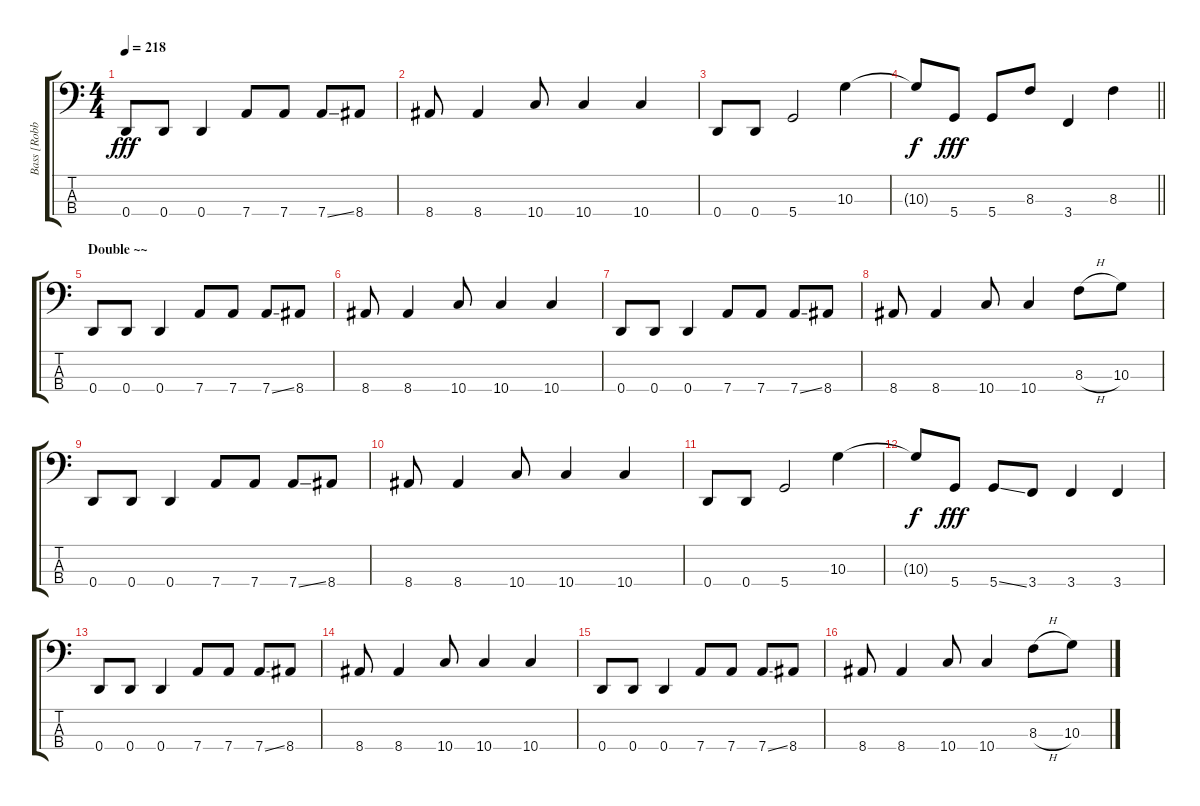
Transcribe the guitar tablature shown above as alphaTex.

\track ("Bass [Robbie Merrill]" "Bass [Robb") {instrument electricbassfinger}
\staff {score tabs}
\tuning (G2 D2 A1 D1) {hide}
\ts (4 4)
\tempo 218
\clef f4
\ks c
0.4.8{dy fff} 0.4.8 0.4.4 7.4.8 7.4.8 7.4{ss}.8 8.4.8 |
8.4.8 8.4.4 10.4.8 10.4.4 10.4.4 |
0.4.8 0.4.8 5.4.2 10.3.4 |
\barLineRight lightlight
10.3{t}.8{dy f} 5.4.8{dy fff} 5.4.8 8.3.8 3.4.4 8.3.4 |
\section ("" "Double ~~")
0.4.8 0.4.8 0.4.4 7.4.8 7.4.8 7.4{ss}.8 8.4.8 |
8.4.8 8.4.4 10.4.8 10.4.4 10.4.4 |
0.4.8 0.4.8 0.4.4 7.4.8 7.4.8 7.4{ss}.8 8.4.8 |
8.4.8 8.4.4 10.4.8 10.4.4 8.3{h}.8 10.3.8 |
0.4.8 0.4.8 0.4.4 7.4.8 7.4.8 7.4{ss}.8 8.4.8 |
8.4.8 8.4.4 10.4.8 10.4.4 10.4.4 |
0.4.8 0.4.8 5.4.2 10.3.4 |
10.3{t}.8{dy f} 5.4.8{dy fff} 5.4{ss}.8 3.4.8 3.4.4 3.4.4 |
0.4.8 0.4.8 0.4.4 7.4.8 7.4.8 7.4{ss}.8 8.4.8 |
8.4.8 8.4.4 10.4.8 10.4.4 10.4.4 |
0.4.8 0.4.8 0.4.4 7.4.8 7.4.8 7.4{ss}.8 8.4.8 |
8.4.8 8.4.4 10.4.8 10.4.4 8.3{h}.8 10.3.8
